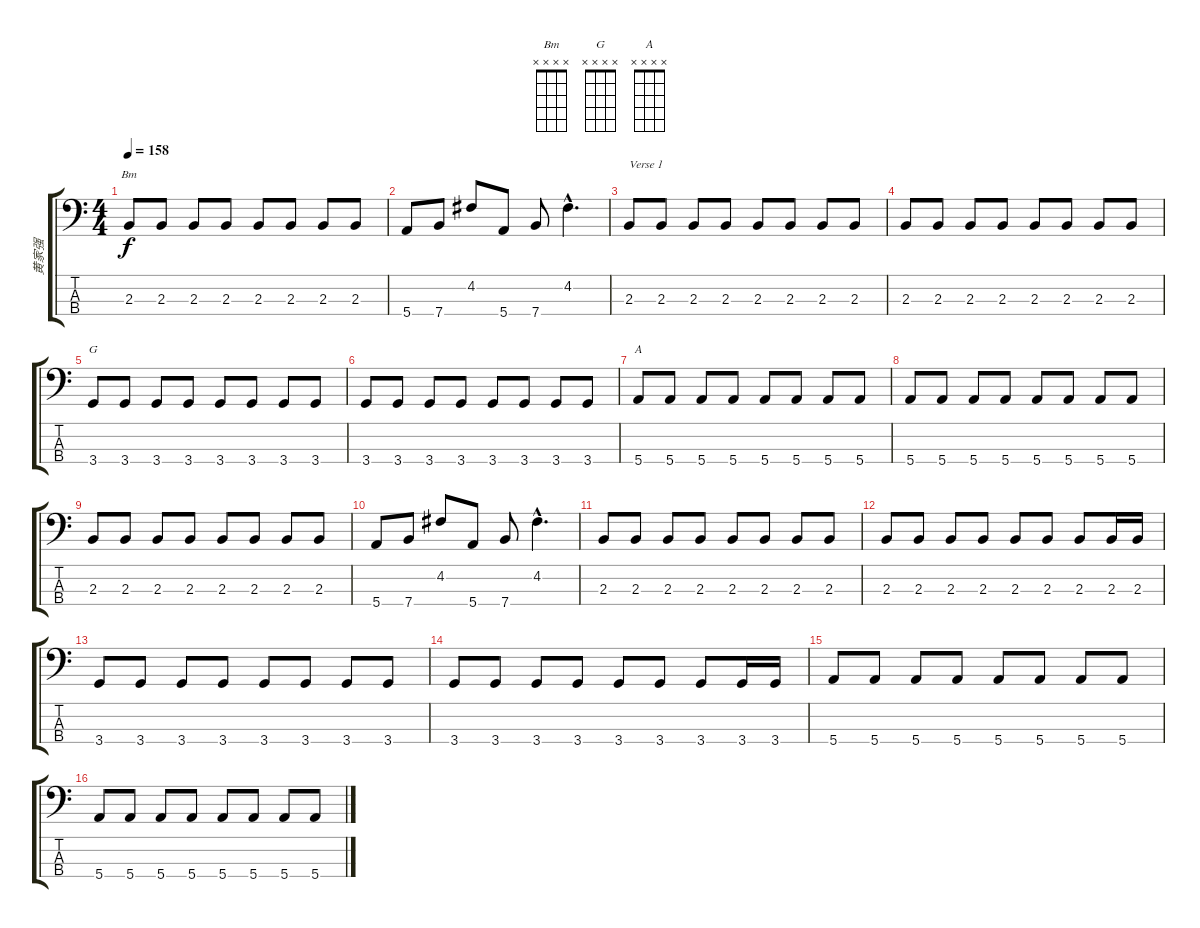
\track ("黄家强" "黄家强") {instrument electricbassfinger}
\staff {score tabs}
\tuning (G2 D2 A1 E1) {hide}
\chord ("Bm" x x x x)
\chord ("G" x x x x)
\chord ("A" x x x x)
\ts (4 4)
\tempo 158
\clef f4
\ks c
2.3.8{ch "Bm" dy f} 2.3.8 2.3.8 2.3.8 2.3.8 2.3.8 2.3.8 2.3.8 |
5.4.8 7.4.8 4.2.8 5.4.8 7.4.8 4.2{hac}.4{d} |
2.3.8{txt "Verse 1"} 2.3.8 2.3.8 2.3.8 2.3.8 2.3.8 2.3.8 2.3.8 |
2.3.8 2.3.8 2.3.8 2.3.8 2.3.8 2.3.8 2.3.8 2.3.8 |
3.4.8{ch "G"} 3.4.8 3.4.8 3.4.8 3.4.8 3.4.8 3.4.8 3.4.8 |
3.4.8 3.4.8 3.4.8 3.4.8 3.4.8 3.4.8 3.4.8 3.4.8 |
5.4.8{ch "A"} 5.4.8 5.4.8 5.4.8 5.4.8 5.4.8 5.4.8 5.4.8 |
5.4.8 5.4.8 5.4.8 5.4.8 5.4.8 5.4.8 5.4.8 5.4.8 |
2.3.8 2.3.8 2.3.8 2.3.8 2.3.8 2.3.8 2.3.8 2.3.8 |
5.4.8 7.4.8 4.2.8 5.4.8 7.4.8 4.2{hac}.4{d} |
2.3.8 2.3.8 2.3.8 2.3.8 2.3.8 2.3.8 2.3.8 2.3.8 |
2.3.8 2.3.8 2.3.8 2.3.8 2.3.8 2.3.8 2.3.8 2.3.16 2.3.16 |
3.4.8 3.4.8 3.4.8 3.4.8 3.4.8 3.4.8 3.4.8 3.4.8 |
3.4.8 3.4.8 3.4.8 3.4.8 3.4.8 3.4.8 3.4.8 3.4.16 3.4.16 |
5.4.8 5.4.8 5.4.8 5.4.8 5.4.8 5.4.8 5.4.8 5.4.8 |
5.4.8 5.4.8 5.4.8 5.4.8 5.4.8 5.4.8 5.4.8 5.4.8
